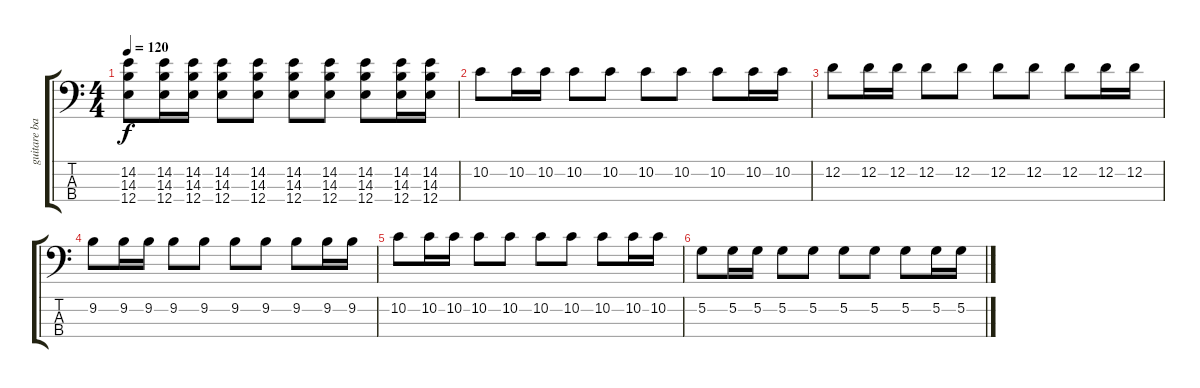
\track ("guitare bass" "guitare ba") {instrument acousticguitarnylon}
\staff {score tabs}
\tuning (G2 D2 A1 E1) {hide}
\ts (4 4)
\tempo 120
\clef f4
\ks c
(14.2 14.3 12.4).8{dy f} (14.2 14.3 12.4).16 (14.2 14.3 12.4).16 (14.2 14.3 12.4).8 (14.2 14.3 12.4).8 (14.2 14.3 12.4).8 (14.2 14.3 12.4).8 (14.2 14.3 12.4).8 (14.2 14.3 12.4).16 (14.2 14.3 12.4).16 |
10.2.8{volume 13 instrument overdrivenguitar} 10.2.16 10.2.16 10.2.8 10.2.8 10.2.8 10.2.8 10.2.8 10.2.16 10.2.16 |
12.2.8 12.2.16 12.2.16 12.2.8 12.2.8 12.2.8 12.2.8 12.2.8 12.2.16 12.2.16 |
9.2.8{volume 6} 9.2.16 9.2.16 9.2.8 9.2.8 9.2.8 9.2.8 9.2.8 9.2.16 9.2.16 |
10.2.8 10.2.16 10.2.16 10.2.8 10.2.8 10.2.8 10.2.8 10.2.8 10.2.16 10.2.16 |
5.2.8 5.2.16 5.2.16 5.2.8 5.2.8 5.2.8 5.2.8 5.2.8 5.2.16 5.2.16
